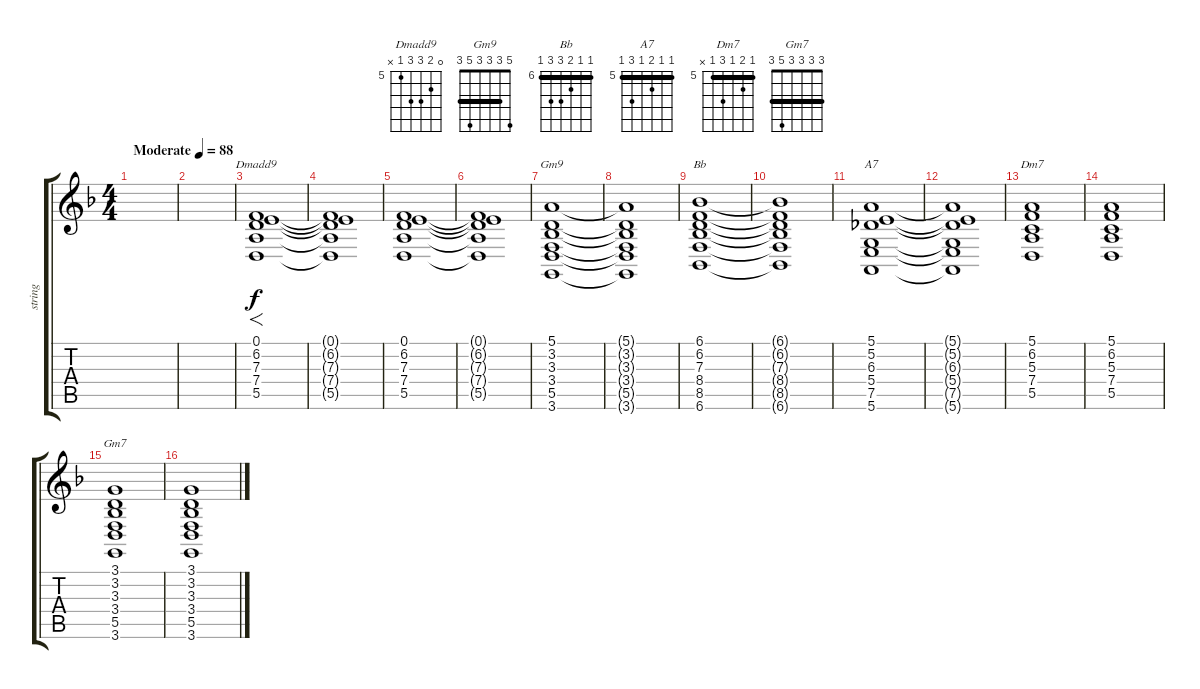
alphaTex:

\track ("string" "string") {instrument stringensemble1}
\staff {score tabs}
\tuning (E4 B3 G3 D3 A2 E2) {hide}
\chord ("Dmadd9" 0 6 7 7 5 x) {firstfret 5}
\chord ("Gm9" 5 3 3 3 5 3) {barre 3}
\chord ("Bb" 6 6 7 8 8 6) {firstfret 6 barre 6}
\chord ("A7" 5 5 6 5 7 5) {firstfret 5 barre 5}
\chord ("Dm7" 5 6 5 7 5 x) {firstfret 5 barre 5}
\chord ("Gm7" 3 3 3 3 5 3) {barre 3}
\ts (4 4)
\tempo (88 "Moderate")
\clef g2
\ks f
|
|
(0.1 6.2 7.3 7.4 5.5).1{f ch "Dmadd9"} |
(0.1{t} 6.2{t} 7.3{t} 7.4{t} 5.5{t}).1 |
(0.1 6.2 7.3 7.4 5.5).1 |
(0.1{t} 6.2{t} 7.3{t} 7.4{t} 5.5{t}).1 |
(5.1 3.2 3.3 3.4 5.5 3.6).1{ch "Gm9"} |
(5.1{t} 3.2{t} 3.3{t} 3.4{t} 5.5{t} 3.6{t}).1 |
(6.1 6.2 7.3 8.4 8.5 6.6).1{ch "Bb"} |
(6.1{t} 6.2{t} 7.3{t} 8.4{t} 8.5{t} 6.6{t}).1 |
(5.1 5.2 6.3 5.4 7.5 5.6).1{ch "A7"} |
(5.1{t} 5.2{t} 6.3{t} 5.4{t} 7.5{t} 5.6{t}).1 |
(5.1 6.2 5.3 7.4 5.5).1{ch "Dm7"} |
(5.1 6.2 5.3 7.4 5.5).1 |
(3.1 3.2 3.3 3.4 5.5 3.6).1{ch "Gm7"} |
(3.1 3.2 3.3 3.4 5.5 3.6).1
